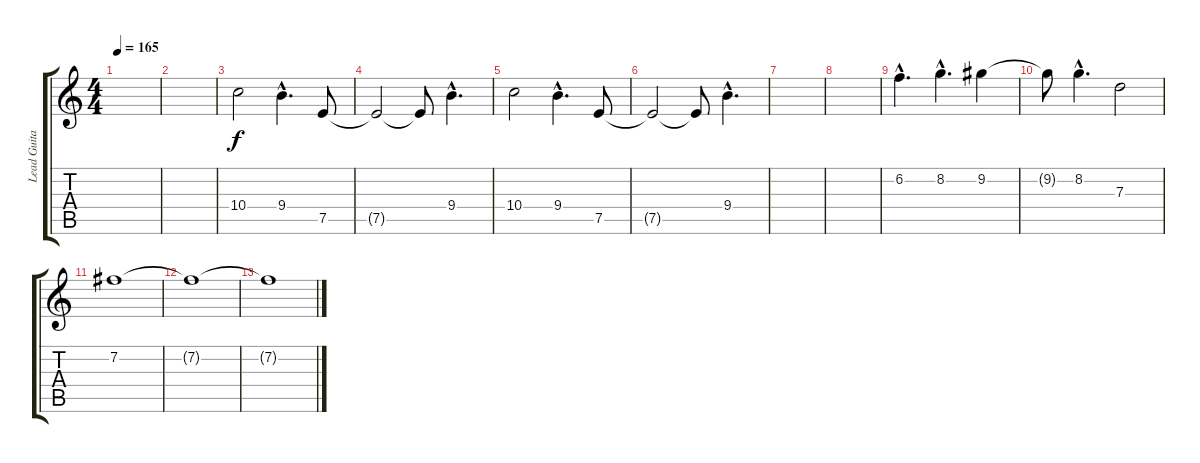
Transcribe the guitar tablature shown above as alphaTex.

\track ("Lead Guitar I" "Lead Guita") {instrument distortionguitar}
\staff {score tabs}
\tuning (E4 B3 G3 D3 A2 E2) {hide}
\ts (4 4)
\tempo 165
\clef g2
\ks c
|
|
10.4.2 9.4{hac}.4{d} 7.5.8 |
7.5{t}.2 7.5{t}.8 9.4{hac}.4{d} |
10.4.2 9.4{hac}.4{d} 7.5.8 |
7.5{t}.2 7.5{t}.8 9.4{hac}.4{d} |
|
|
6.2{hac}.4{d} 8.2{hac}.4{d} 9.2.4 |
9.2{t}.8 8.2{hac}.4{d} 7.3.2 |
7.2.1 |
7.2{t}.1 |
7.2{t}.1
